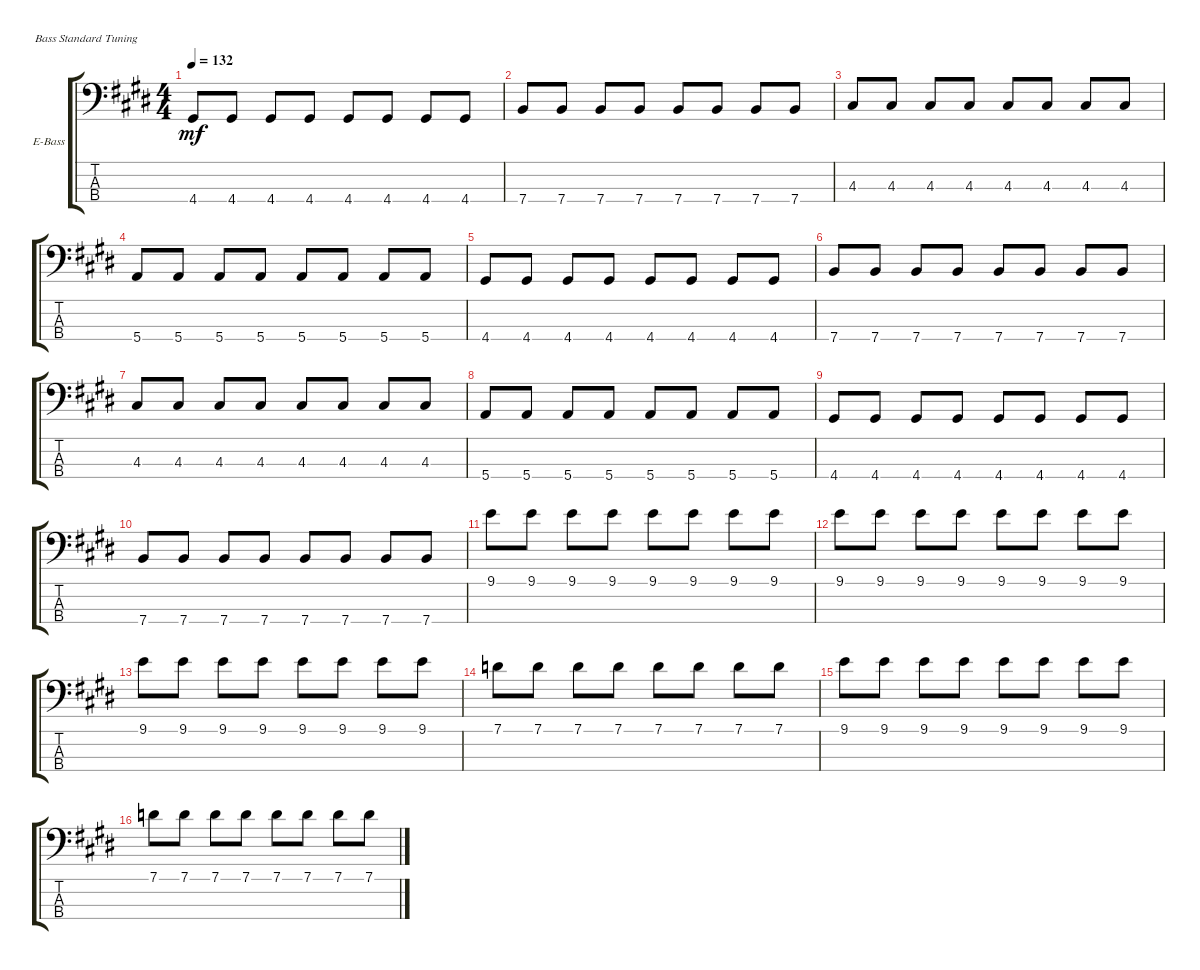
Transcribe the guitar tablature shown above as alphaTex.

\defaultSystemsLayout 4
\bracketExtendMode groupsimilarinstruments
\firstSystemTrackNameOrientation horizontal
\otherSystemsTrackNameOrientation horizontal
\track ("Bass" "E-Bass") {instrument electricbassfinger}
\staff {score tabs}
\tuning (G2 D2 A1 E1)
\ts (4 4)
\tempo 132
\clef f4
\ks c#minor
4.4.8{dy mf} 4.4.8 4.4.8 4.4.8 4.4.8 4.4.8 4.4.8 4.4.8 |
7.4.8 7.4.8 7.4.8 7.4.8 7.4.8 7.4.8 7.4.8 7.4.8 |
4.3.8 4.3.8 4.3.8 4.3.8 4.3.8 4.3.8 4.3.8 4.3.8 |
5.4.8 5.4.8 5.4.8 5.4.8 5.4.8 5.4.8 5.4.8 5.4.8 |
4.4.8 4.4.8 4.4.8 4.4.8 4.4.8 4.4.8 4.4.8 4.4.8 |
7.4.8 7.4.8 7.4.8 7.4.8 7.4.8 7.4.8 7.4.8 7.4.8 |
4.3.8 4.3.8 4.3.8 4.3.8 4.3.8 4.3.8 4.3.8 4.3.8 |
5.4.8 5.4.8 5.4.8 5.4.8 5.4.8 5.4.8 5.4.8 5.4.8 |
4.4.8 4.4.8 4.4.8 4.4.8 4.4.8 4.4.8 4.4.8 4.4.8 |
7.4.8 7.4.8 7.4.8 7.4.8 7.4.8 7.4.8 7.4.8 7.4.8 |
9.1.8 9.1.8 9.1.8 9.1.8 9.1.8 9.1.8 9.1.8 9.1.8 |
9.1.8 9.1.8 9.1.8 9.1.8 9.1.8 9.1.8 9.1.8 9.1.8 |
9.1.8 9.1.8 9.1.8 9.1.8 9.1.8 9.1.8 9.1.8 9.1.8 |
7.1.8 7.1.8 7.1.8 7.1.8 7.1.8 7.1.8 7.1.8 7.1.8 |
9.1.8 9.1.8 9.1.8 9.1.8 9.1.8 9.1.8 9.1.8 9.1.8 |
7.1.8 7.1.8 7.1.8 7.1.8 7.1.8 7.1.8 7.1.8 7.1.8
